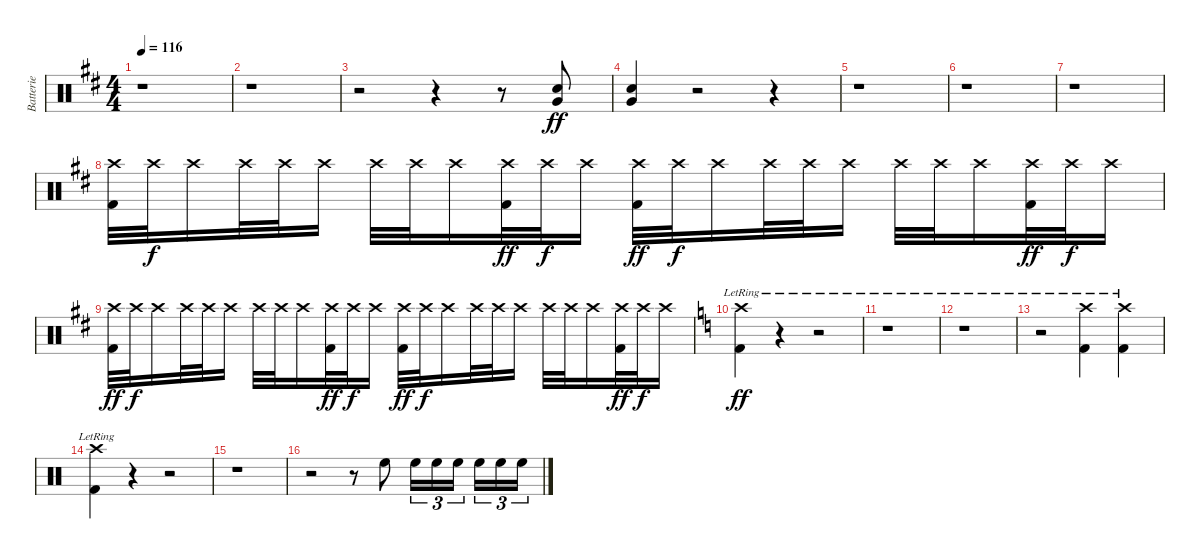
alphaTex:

\track ("Batterie" "Batterie") {instrument percussion}
\staff {score}
\articulation defaults
\ts (4 4)
\tempo 116
\clef neutral
\ks d
r.1{dy ff} |
r.1 |
r.2 r.4 r.8 ("Very Low Tom (hit)" "Snare (hit) 2").8 |
("Very Low Tom (hit)" "Snare (hit) 2").4 r.2 r.4 |
r.1 |
r.1 |
r.1{volume 5} |
("Crash high (hit)" "Kick (hit) 2").32{volume 14} "Crash high (hit)".32{dy f} "Crash high (hit)".16 "Crash high (hit)".32 "Crash high (hit)".32 "Crash high (hit)".16 "Crash high (hit)".32 "Crash high (hit)".32 "Crash high (hit)".16 ("Crash high (hit)" "Kick (hit) 2").32{dy ff} "Crash high (hit)".32{dy f} "Crash high (hit)".16 ("Crash high (hit)" "Kick (hit) 2").32{dy ff} "Crash high (hit)".32{dy f} "Crash high (hit)".16 "Crash high (hit)".32 "Crash high (hit)".32 "Crash high (hit)".16 "Crash high (hit)".32 "Crash high (hit)".32 "Crash high (hit)".16 ("Crash high (hit)" "Kick (hit) 2").32{dy ff} "Crash high (hit)".32{dy f} "Crash high (hit)".16 |
("Crash high (hit)" "Kick (hit) 2").32{dy ff} "Crash high (hit)".32{dy f} "Crash high (hit)".16 "Crash high (hit)".32 "Crash high (hit)".32 "Crash high (hit)".16 "Crash high (hit)".32 "Crash high (hit)".32 "Crash high (hit)".16 ("Crash high (hit)" "Kick (hit) 2").32{dy ff} "Crash high (hit)".32{dy f} "Crash high (hit)".16 ("Crash high (hit)" "Kick (hit) 2").32{dy ff} "Crash high (hit)".32{dy f} "Crash high (hit)".16 "Crash high (hit)".32 "Crash high (hit)".32 "Crash high (hit)".16 "Crash high (hit)".32 "Crash high (hit)".32 "Crash high (hit)".16 ("Crash high (hit)" "Kick (hit) 2").32{dy ff} "Crash high (hit)".32{dy f} "Crash high (hit)".16 |
\ks c
("Crash high (hit)"{lr} "Kick (hit) 2"{lr}).4{dy ff} r.4 r.2 |
r.1 |
r.1 |
r.2 ("Crash high (hit)"{lr} "Kick (hit) 2"{lr}).4 ("Crash high (hit)"{lr} "Kick (hit) 2"{lr}).4 |
("Crash high (hit)"{lr} "Kick (hit) 2"{lr}).4 r.4 r.2 |
r.1{volume 5} |
r.2 r.8{volume 15} "High Floor Tom (hit)".8 "High Floor Tom (hit)".16{tu (3 2)} "High Floor Tom (hit)".16{tu (3 2)} "High Floor Tom (hit)".16{tu (3 2)} "High Floor Tom (hit)".16{tu (3 2)} "High Floor Tom (hit)".16{tu (3 2)} "High Floor Tom (hit)".16{tu (3 2)}
